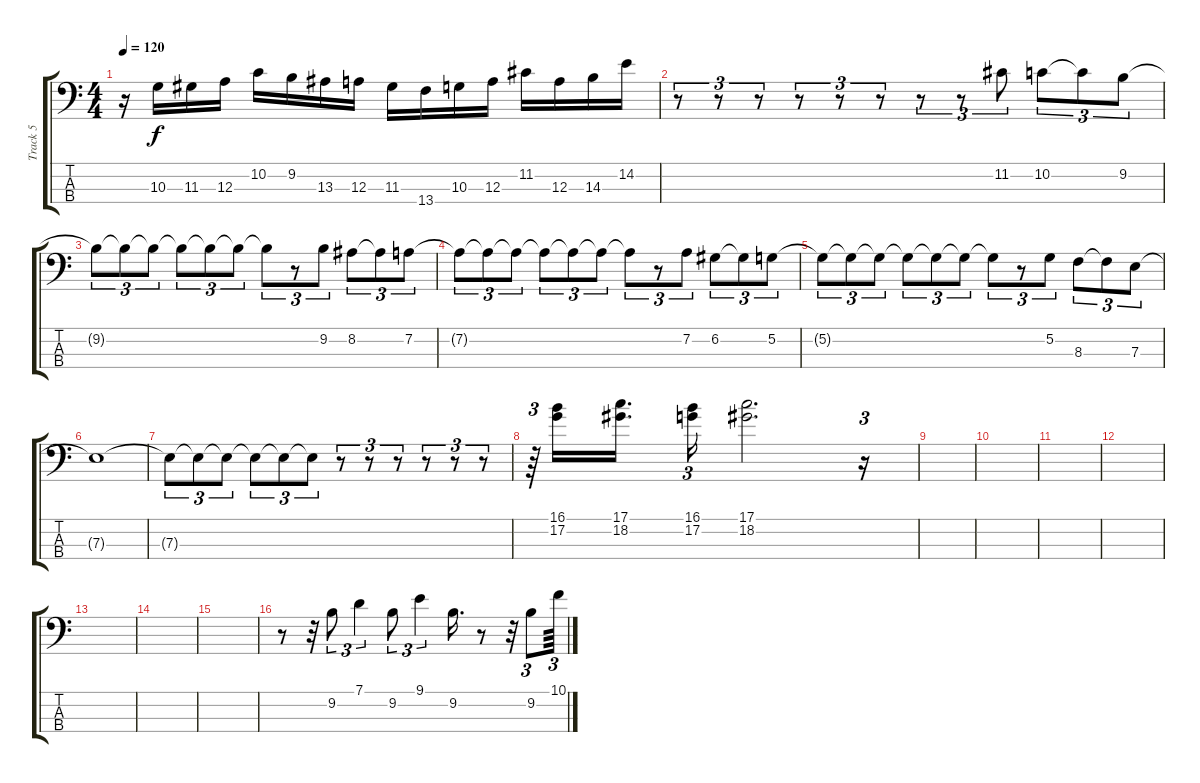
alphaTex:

\track ("Track 5" "Track 5") {instrument acousticbass}
\staff {score tabs}
\tuning (G2 D2 A1 E1) {hide}
\ts (4 4)
\tempo 120
\clef f4
\ks c
r.16{dy f} 10.3.16 11.3.16 12.3.16 10.2.16 9.2.16 13.3.16 12.3.16 11.3.16 13.4.16 10.3.16 12.3.16 11.2.16 12.3.16 14.3.16 14.2.16 |
r.8{tu (3 2)} r.8{tu (3 2)} r.8{tu (3 2)} r.8{tu (3 2)} r.8{tu (3 2)} r.8{tu (3 2)} r.8{tu (3 2)} r.8{tu (3 2)} 11.2.8{tu (3 2)} 10.2.8{tu (3 2)} 10.2{t}.8{tu (3 2)} 9.2.8{tu (3 2)} |
9.2{t}.8{tu (3 2)} 9.2{t}.8{tu (3 2)} 9.2{t}.8{tu (3 2)} 9.2{t}.8{tu (3 2)} 9.2{t}.8{tu (3 2)} 9.2{t}.8{tu (3 2)} 9.2{t}.8{tu (3 2)} r.8{tu (3 2)} 9.2.8{tu (3 2)} 8.2.8{tu (3 2)} 8.2{t}.8{tu (3 2)} 7.2.8{tu (3 2)} |
7.2{t}.8{tu (3 2)} 7.2{t}.8{tu (3 2)} 7.2{t}.8{tu (3 2)} 7.2{t}.8{tu (3 2)} 7.2{t}.8{tu (3 2)} 7.2{t}.8{tu (3 2)} 7.2{t}.8{tu (3 2)} r.8{tu (3 2)} 7.2.8{tu (3 2)} 6.2.8{tu (3 2)} 6.2{t}.8{tu (3 2)} 5.2.8{tu (3 2)} |
5.2{t}.8{tu (3 2)} 5.2{t}.8{tu (3 2)} 5.2{t}.8{tu (3 2)} 5.2{t}.8{tu (3 2)} 5.2{t}.8{tu (3 2)} 5.2{t}.8{tu (3 2)} 5.2{t}.8{tu (3 2)} r.8{tu (3 2)} 5.2.8{tu (3 2)} 8.3.8{tu (3 2)} 8.3{t}.8{tu (3 2)} 7.3.8{tu (3 2)} |
7.3{t}.1 |
7.3{t}.8{tu (3 2)} 7.3{t}.8{tu (3 2)} 7.3{t}.8{tu (3 2)} 7.3{t}.8{tu (3 2)} 7.3{t}.8{tu (3 2)} 7.3{t}.8{tu (3 2)} r.8{tu (3 2)} r.8{tu (3 2)} r.8{tu (3 2)} r.8{tu (3 2)} r.8{tu (3 2)} r.8{tu (3 2)} |
r.64{tu (3 2)} (16.1 17.2).16 (17.1 18.2).16{d beam splitsecondary} (16.1 17.2).16{tu (3 2)} (17.1 18.2).2{d} r.16{tu (3 2)} |
|
|
|
|
|
|
|
r.8 r.32 9.2.8{tu (3 2)} 7.1.4{tu (3 2)} 9.2.8{tu (3 2)} 9.1.4{tu (3 2)} 9.2.16{d} r.8 r.32 9.2.8{tu (3 2)} 10.1.64{tu (3 2)}
